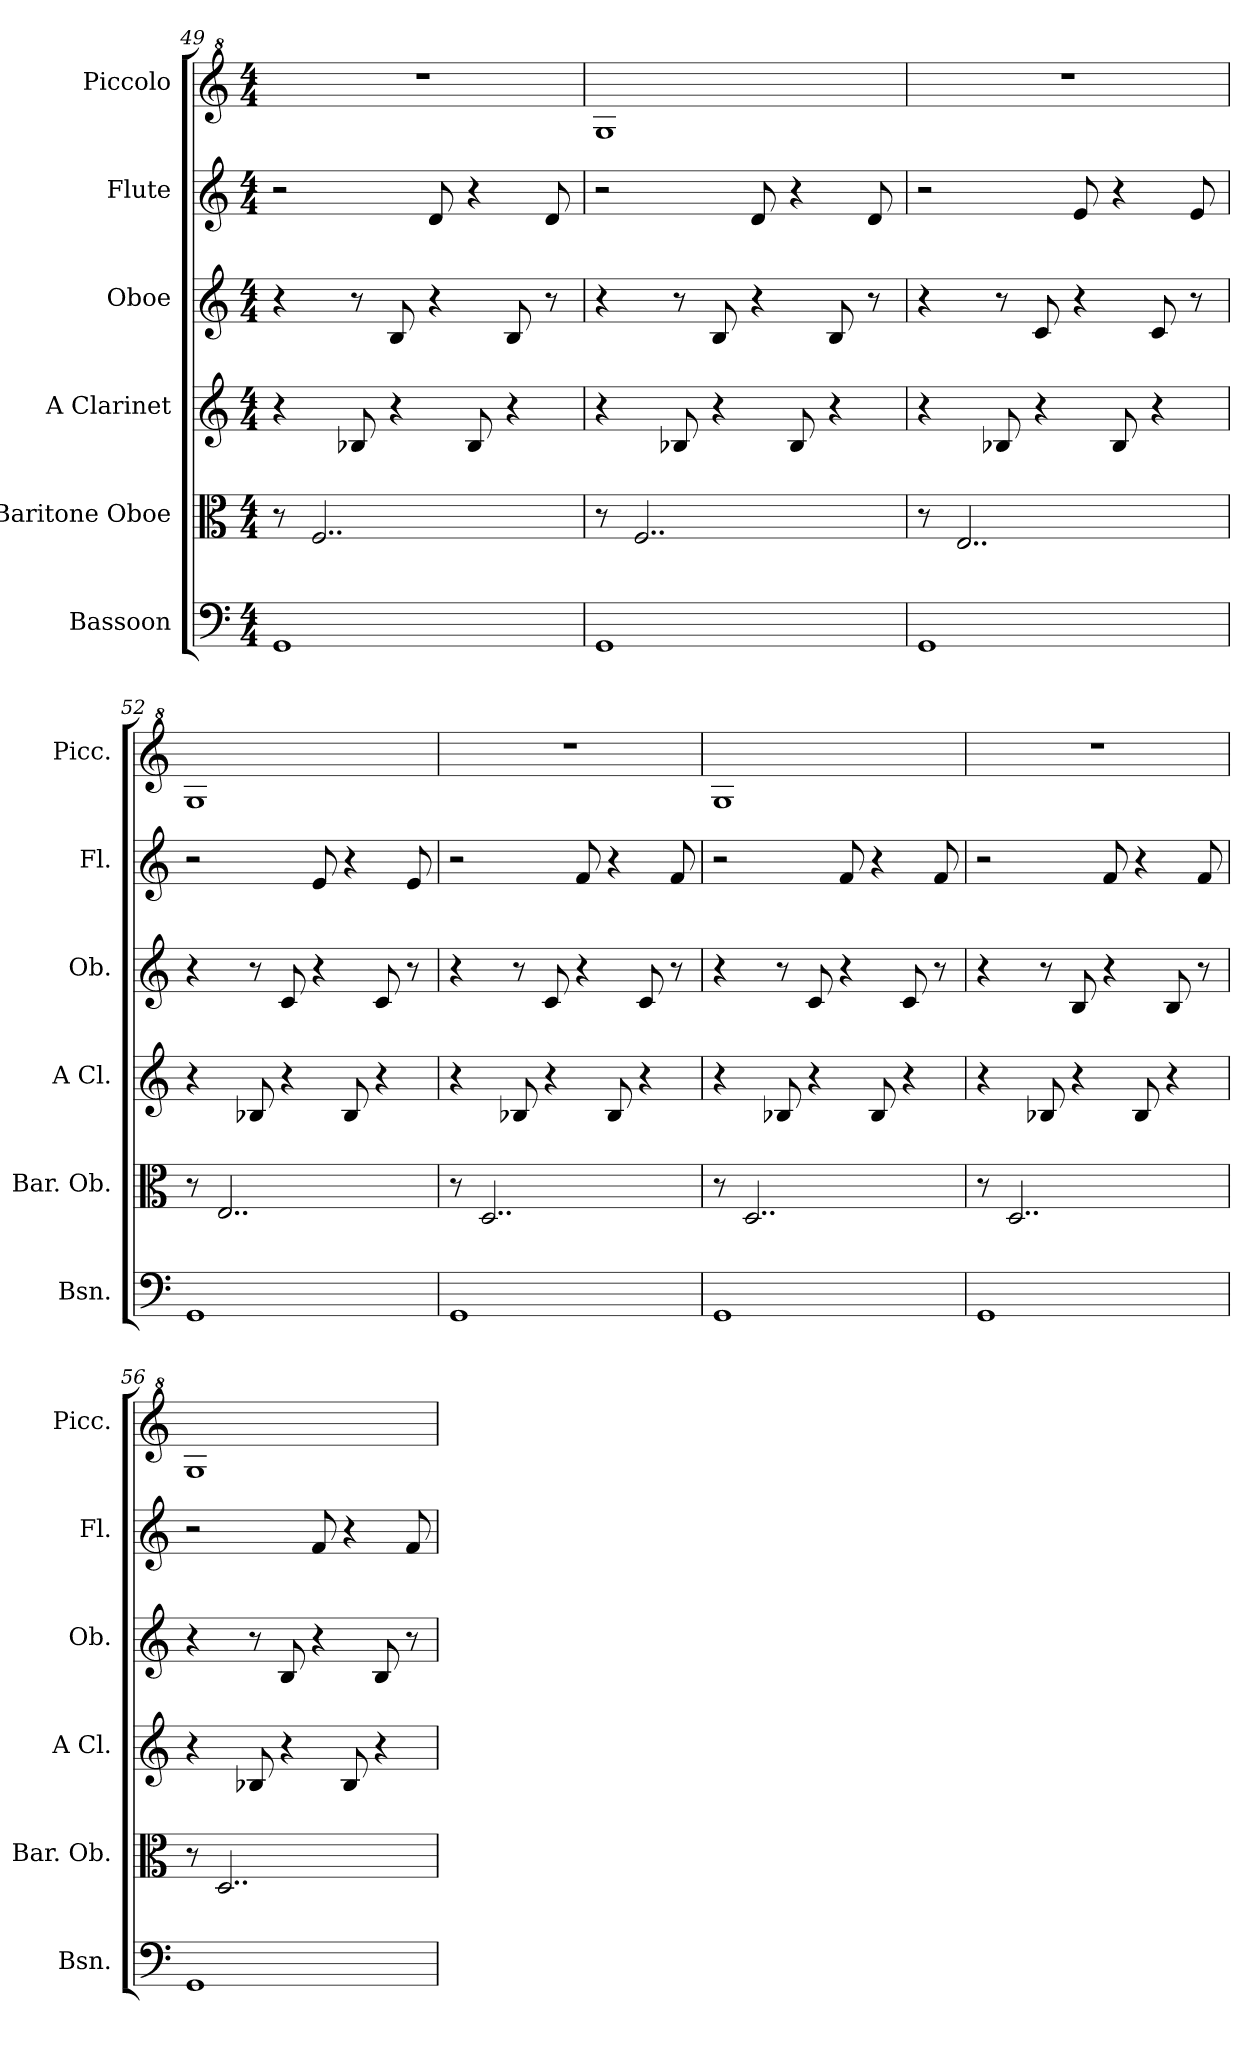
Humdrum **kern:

**kern	**kern	**kern	**kern	**kern	**kern
*part6	*part5	*part4	*part3	*part2	*part1
*staff6	*staff5	*staff4	*staff3	*staff2	*staff1
*I"Bassoon	*I"Baritone Oboe	*I"A Clarinet	*I"Oboe	*I"Flute	*I"Piccolo
*I'Bsn.	*I'Bar. Ob.	*I'A Cl.	*I'Ob.	*I'Fl.	*I'Picc.
!!LO:PB:g=z
*clefF4	*clefC3	*clefG2	*clefG2	*clefG2	*clefG^2
*	*	*ITrd2c3	*	*	*ITrd-7c-12
*k[]	*k[]	*k[f#c#g#]	*k[]	*k[]	*k[]
*M4/4	*M4/4	*M4/4	*M4/4	*M4/4	*M4/4
=49	=49	=49	=49	=49	=49
1GG	8r	4r	4r	2r	1r
.	2..F/	.	.	.	.
.	.	8Gn/	8r	.	.
.	.	4r	8B/	.	.
.	.	.	4r	8d/	.
.	.	8G/	.	4r	.
.	.	4r	8B/	.	.
.	.	.	8r	8d/	.
=50	=50	=50	=50	=50	=50
1GG	8r	4r	4r	2r	1gg
.	2..F/	.	.	.	.
.	.	8Gn/	8r	.	.
.	.	4r	8B/	.	.
.	.	.	4r	8d/	.
.	.	8G/	.	4r	.
.	.	4r	8B/	.	.
.	.	.	8r	8d/	.
=51	=51	=51	=51	=51	=51
1GG	8r	4r	4r	2r	1r
.	2..E/	.	.	.	.
.	.	8Gn/	8r	.	.
.	.	4r	8c/	.	.
.	.	.	4r	8e/	.
.	.	8G/	.	4r	.
.	.	4r	8c/	.	.
.	.	.	8r	8e/	.
!!LO:LB:g=z
=52	=52	=52	=52	=52	=52
1GG	8r	4r	4r	2r	1gg
.	2..E/	.	.	.	.
.	.	8Gn/	8r	.	.
.	.	4r	8c/	.	.
.	.	.	4r	8e/	.
.	.	8G/	.	4r	.
.	.	4r	8c/	.	.
.	.	.	8r	8e/	.
=53	=53	=53	=53	=53	=53
1GG	8r	4r	4r	2r	1r
.	2..D/	.	.	.	.
.	.	8Gn/	8r	.	.
.	.	4r	8c/	.	.
.	.	.	4r	8f/	.
.	.	8G/	.	4r	.
.	.	4r	8c/	.	.
.	.	.	8r	8f/	.
=54	=54	=54	=54	=54	=54
1GG	8r	4r	4r	2r	1gg
.	2..D/	.	.	.	.
.	.	8Gn/	8r	.	.
.	.	4r	8c/	.	.
.	.	.	4r	8f/	.
.	.	8G/	.	4r	.
.	.	4r	8c/	.	.
.	.	.	8r	8f/	.
!!LO:PB:g=z
=55	=55	=55	=55	=55	=55
1GG	8r	4r	4r	2r	1r
.	2..D/	.	.	.	.
.	.	8Gn/	8r	.	.
.	.	4r	8B/	.	.
.	.	.	4r	8f/	.
.	.	8G/	.	4r	.
.	.	4r	8B/	.	.
.	.	.	8r	8f/	.
=56	=56	=56	=56	=56	=56
1GG	8r	4r	4r	2r	1gg
.	2..D/	.	.	.	.
.	.	8Gn/	8r	.	.
.	.	4r	8B/	.	.
.	.	.	4r	8f/	.
.	.	8G/	.	4r	.
.	.	4r	8B/	.	.
.	.	.	8r	8f/	.
=	=	=	=	=	=
*-	*-	*-	*-	*-	*-
